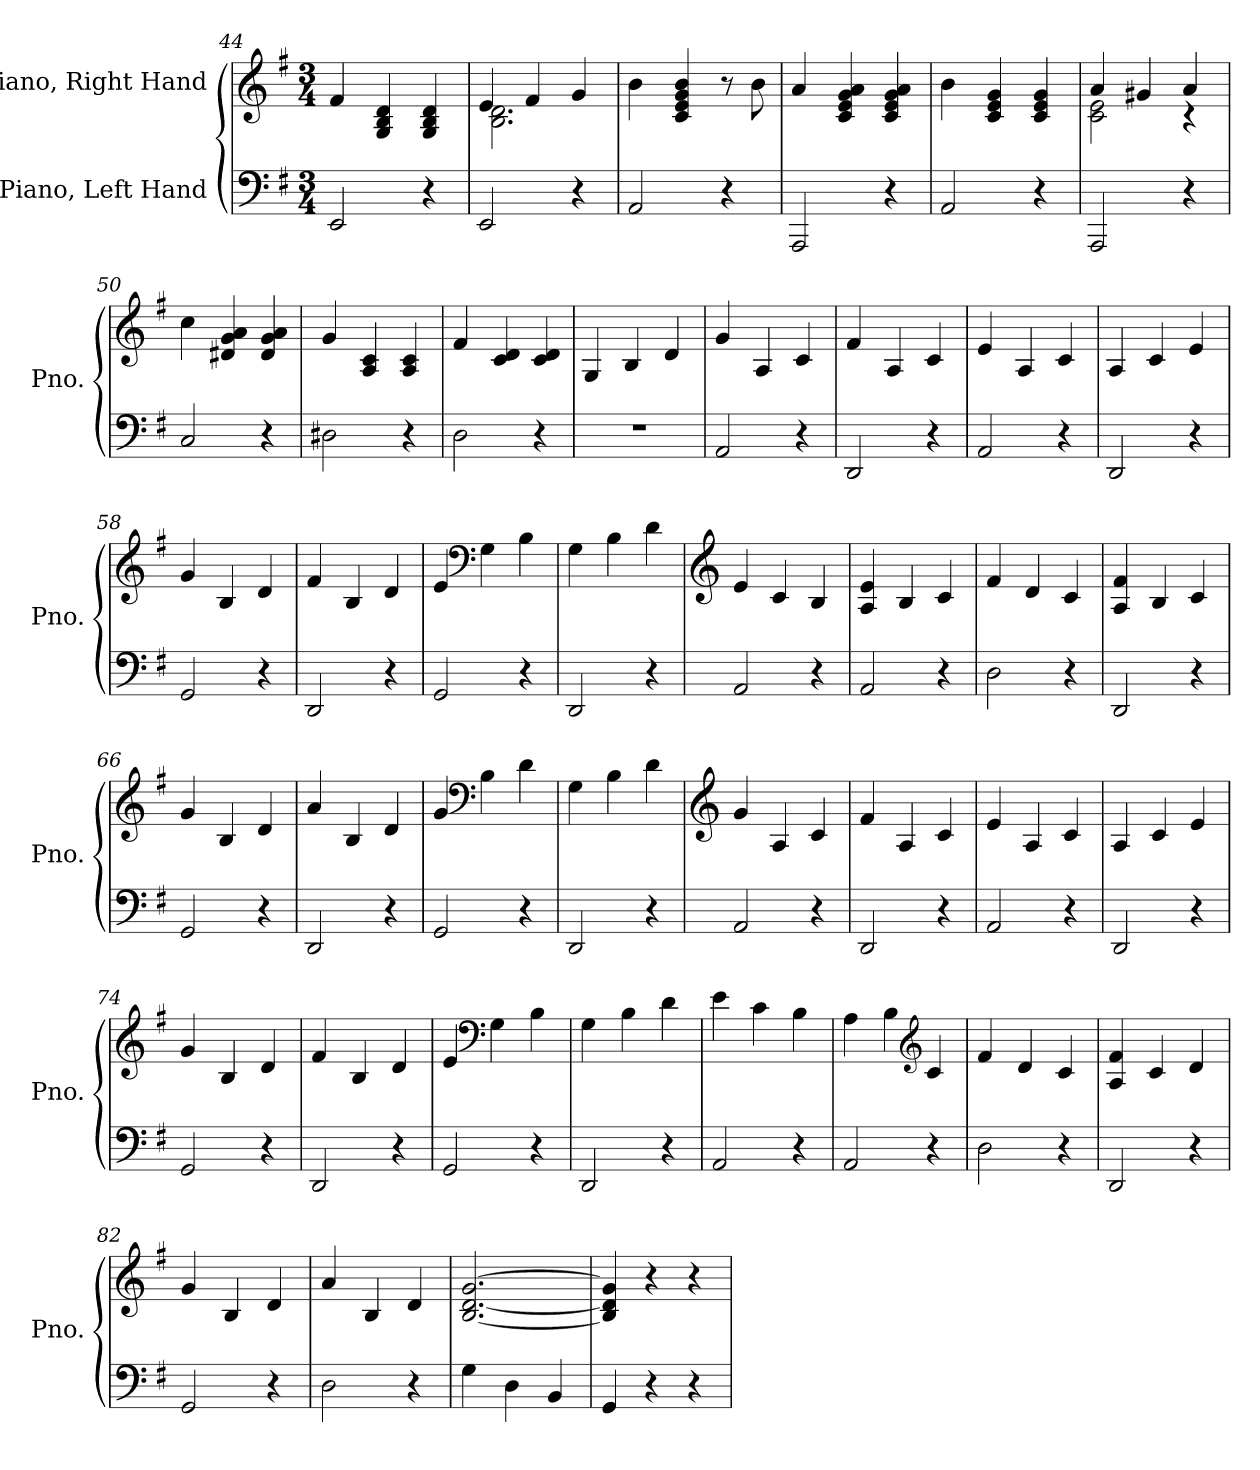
**kern	**kern
*part2	*part1
*staff2	*staff1
*I"Piano, Left Hand	*I"Piano, Right Hand
*I'Pno.	*I'Pno.
*clefF4	*clefG2
*k[f#]	*k[f#]
*M3/4	*M3/4
=44	=44
2EE/	4f#/
.	4G/ 4B/ 4d/
4r	4G/ 4B/ 4d/
=45	=45
*	*^
2EE/	4e/	2.B\ 2.d\
.	4f#/	.
4r	4g/	.
*	*v	*v
=46	=46
2AA/	4b\
.	4c/ 4e/ 4g/ 4b/
4r	8r
.	8b\
=47	=47
2AAA/	4a/
.	4c/ 4e/ 4g/ 4a/
4r	4c/ 4e/ 4g/ 4a/
=48	=48
2AA/	4b\
.	4c/ 4e/ 4g/
4r	4c/ 4e/ 4g/
=49	=49
*	*^
2AAA/	4a/	2c\ 2e\
.	4g#X/	.
4r	4a/	4r
*	*v	*v
!!LO:PB:g=z
=50	=50
2C/	4cc\
.	4d#X/ 4g/ 4a/
4r	4d#/ 4g/ 4a/
=51	=51
2D#X\	4g/
.	4A/ 4c/
4r	4A/ 4c/
=52	=52
2D\	4f#/
.	4c/ 4d/
4r	4c/ 4d/
=53	=53
2.r	4G/
.	4B/
.	4d/
=54	=54
2AA/	4g/
.	4A/
4r	4c/
=55	=55
2DD/	4f#/
.	4A/
4r	4c/
=56	=56
2AA/	4e/
.	4A/
4r	4c/
=57	=57
2DD/	4A/
.	4c/
4r	4e/
=58	=58
2GG/	4g/
.	4B/
4r	4d/
!!LO:LB:g=z
=59	=59
2DD/	4f#/
.	4B/
4r	4d/
=60	=60
2GG/	4e/
*	*clefF4
.	4G\
4r	4B\
=61	=61
2DD/	4G\
.	4B\
4r	4d\
=62	=62
*	*clefG2
2AA/	4e/
.	4c/
4r	4B/
=63	=63
2AA/	4A/ 4e/
.	4B/
4r	4c/
=64	=64
2D\	4f#/
.	4d/
4r	4c/
=65	=65
2DD/	4A/ 4f#/
.	4B/
4r	4c/
=66	=66
2GG/	4g/
.	4B/
4r	4d/
=67	=67
2DD/	4a/
.	4B/
4r	4d/
!!LO:LB:g=z
=68	=68
2GG/	4g/
*	*clefF4
.	4B\
4r	4d\
=69	=69
2DD/	4G\
.	4B\
4r	4d\
=70	=70
*	*clefG2
2AA/	4g/
.	4A/
4r	4c/
=71	=71
2DD/	4f#/
.	4A/
4r	4c/
=72	=72
2AA/	4e/
.	4A/
4r	4c/
=73	=73
2DD/	4A/
.	4c/
4r	4e/
=74	=74
2GG/	4g/
.	4B/
4r	4d/
=75	=75
2DD/	4f#/
.	4B/
4r	4d/
=76	=76
2GG/	4e/
*	*clefF4
.	4G\
4r	4B\
!!LO:LB:g=z
=77	=77
2DD/	4G\
.	4B\
4r	4d\
=78	=78
2AA/	4e\
.	4c\
4r	4B\
=79	=79
2AA/	4A\
.	4B\
*	*clefG2
4r	4c/
=80	=80
2D\	4f#/
.	4d/
4r	4c/
=81	=81
2DD/	4A/ 4f#/
.	4c/
4r	4d/
=82	=82
2GG/	4g/
.	4B/
4r	4d/
=83	=83
2D\	4a/
.	4B/
4r	4d/
=84	=84
4G\	[2.B/ [2.d/ [2.g/
4D\	.
4BB/	.
=85	=85
4GG/	4B/] 4d/] 4g/]
4r	4r
4r	4r
=	=
*-	*-
